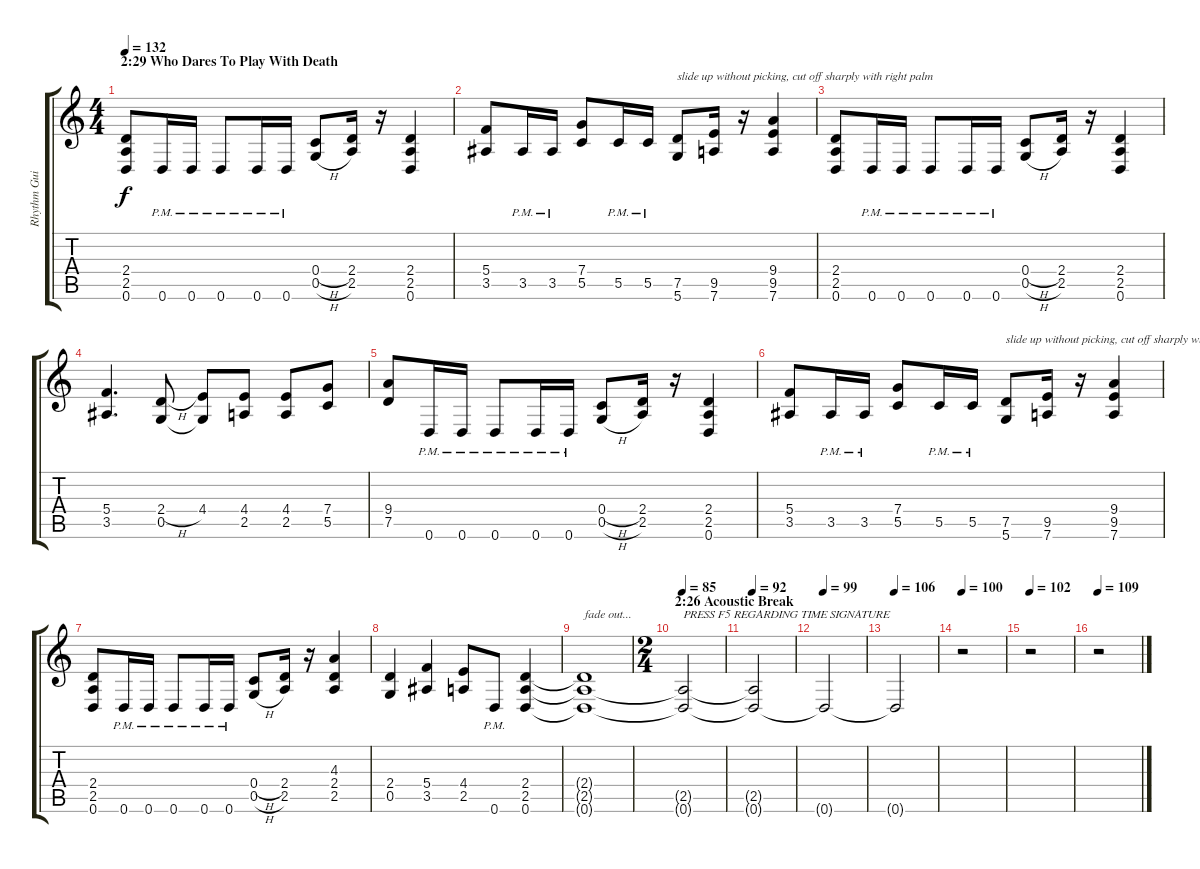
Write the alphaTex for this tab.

\track ("Rhythm Guitar" "Rhythm Gui") {instrument distortionguitar}
\staff {score tabs}
\tuning (D4 A3 F3 C3 G2 D2) {hide}
\ts (4 4)
\section ("" "2:29 Who Dares To Play With Death")
\tempo 132
\clef g2
\ks c
(2.4 2.5 0.6).8{dy f} 0.6{pm}.16 0.6{pm}.16 0.6{pm}.8 0.6{pm}.16 0.6{pm}.16 (0.4{h} 0.5{h}).8 (2.4 2.5).16 r.16 (2.4 2.5 0.6).4 |
(5.4 3.5).8 3.5{pm}.16 3.5{pm}.16 (7.4 5.5).8 5.5{pm}.16 5.5{pm}.16 (7.5 5.6).8{txt "slide up without picking, cut off sharply with right palm"} (9.5 7.6).16 r.16 (9.4 9.5 7.6).4 |
(2.4 2.5 0.6).8 0.6{pm}.16 0.6{pm}.16 0.6{pm}.8 0.6{pm}.16 0.6{pm}.16 (0.4{h} 0.5{h}).8 (2.4 2.5).16 r.16 (2.4 2.5 0.6).4 |
(5.4 3.5).4{d} (2.4{h} 0.5).8 (4.4 0.5{t}).8 (4.4 2.5).8 (4.4 2.5).8 (7.4 5.5).8 |
(9.4 7.5).8 0.6{pm}.16 0.6{pm}.16 0.6{pm}.8 0.6{pm}.16 0.6{pm}.16 (0.4{h} 0.5{h}).8 (2.4 2.5).16 r.16 (2.4 2.5 0.6).4 |
(5.4 3.5).8 3.5{pm}.16 3.5{pm}.16 (7.4 5.5).8 5.5{pm}.16 5.5{pm}.16 (7.5 5.6).8{txt "slide up without picking, cut off sharply with right palm"} (9.5 7.6).16 r.16 (9.4 9.5 7.6).4 |
(2.4 2.5 0.6).8 0.6{pm}.16 0.6{pm}.16 0.6{pm}.8 0.6{pm}.16 0.6{pm}.16 (0.4{h} 0.5{h}).8 (2.4 2.5).16 r.16 (4.3 2.4 2.5).4 |
(2.4 0.5).4 (5.4 3.5).4 (4.4 2.5).8 0.6{pm}.8 (2.4 2.5 0.6).4 |
(2.4{t} 2.5{t} 0.6{t}).1{txt "fade out..."} |
\ts (2 4)
\section ("" "2:26 Acoustic Break")
\tempo 85
(2.5{t} 0.6{t}).2{txt "PRESS F5 REGARDING TIME SIGNATURE"} |
\tempo 92
(2.5{t} 0.6{t}).2 |
\tempo 99
0.6{t}.2 |
\tempo 106
0.6{t}.2 |
\tempo 100
r.2 |
\tempo 102
r.2 |
\tempo 109
r.2
